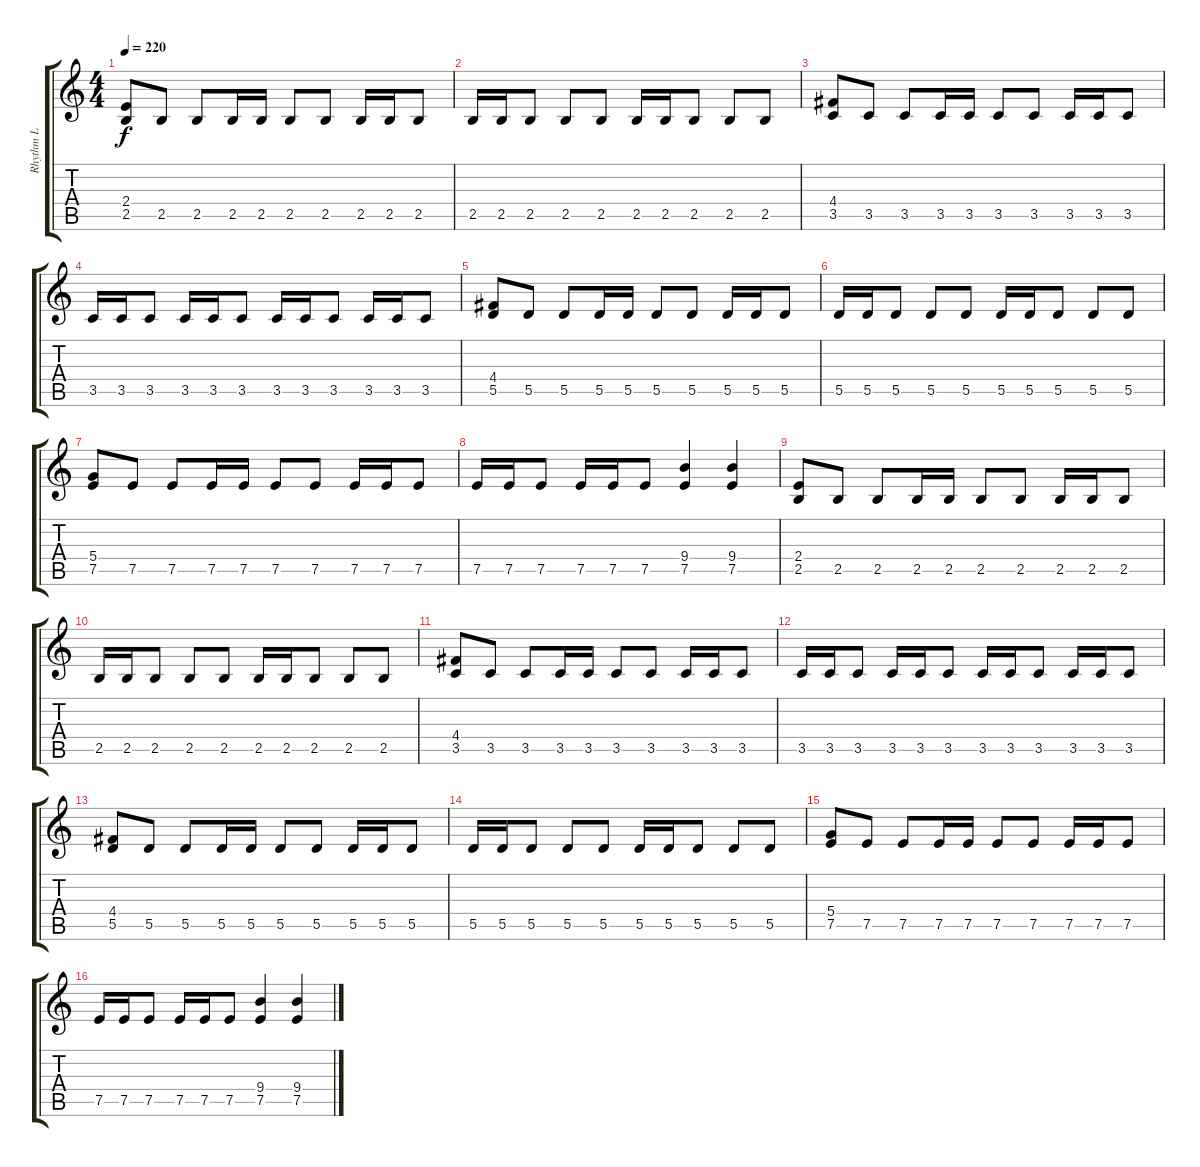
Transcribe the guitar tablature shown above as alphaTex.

\track ("Rhythm L" "Rhythm L") {instrument distortionguitar}
\staff {score tabs}
\tuning (E4 B3 G3 D3 A2 E2) {hide}
\ts (4 4)
\tempo 220
\clef g2
\ks c
(2.4 2.5).8{dy f volume 13} 2.5.8 2.5.8 2.5.16 2.5.16 2.5.8 2.5.8 2.5.16 2.5.16 2.5.8 |
2.5.16 2.5.16 2.5.8 2.5.8 2.5.8 2.5.16 2.5.16 2.5.8 2.5.8 2.5.8 |
(4.4 3.5).8 3.5.8 3.5.8 3.5.16 3.5.16 3.5.8 3.5.8 3.5.16 3.5.16 3.5.8 |
3.5.16 3.5.16 3.5.8 3.5.16 3.5.16 3.5.8 3.5.16 3.5.16 3.5.8 3.5.16 3.5.16 3.5.8 |
(4.4 5.5).8 5.5.8 5.5.8 5.5.16 5.5.16 5.5.8 5.5.8 5.5.16 5.5.16 5.5.8 |
5.5.16 5.5.16 5.5.8 5.5.8 5.5.8 5.5.16 5.5.16 5.5.8 5.5.8 5.5.8 |
(5.4 7.5).8 7.5.8 7.5.8 7.5.16 7.5.16 7.5.8 7.5.8 7.5.16 7.5.16 7.5.8 |
7.5.16 7.5.16 7.5.8 7.5.16 7.5.16 7.5.8 (9.4 7.5).4 (9.4 7.5).4 |
(2.4 2.5).8 2.5.8 2.5.8 2.5.16 2.5.16 2.5.8 2.5.8 2.5.16 2.5.16 2.5.8 |
2.5.16 2.5.16 2.5.8 2.5.8 2.5.8 2.5.16 2.5.16 2.5.8 2.5.8 2.5.8 |
(4.4 3.5).8 3.5.8 3.5.8 3.5.16 3.5.16 3.5.8 3.5.8 3.5.16 3.5.16 3.5.8 |
3.5.16 3.5.16 3.5.8 3.5.16 3.5.16 3.5.8 3.5.16 3.5.16 3.5.8 3.5.16 3.5.16 3.5.8 |
(4.4 5.5).8 5.5.8 5.5.8 5.5.16 5.5.16 5.5.8 5.5.8 5.5.16 5.5.16 5.5.8 |
5.5.16 5.5.16 5.5.8 5.5.8 5.5.8 5.5.16 5.5.16 5.5.8 5.5.8 5.5.8 |
(5.4 7.5).8 7.5.8 7.5.8 7.5.16 7.5.16 7.5.8 7.5.8 7.5.16 7.5.16 7.5.8 |
7.5.16 7.5.16 7.5.8 7.5.16 7.5.16 7.5.8 (9.4 7.5).4 (9.4 7.5).4
